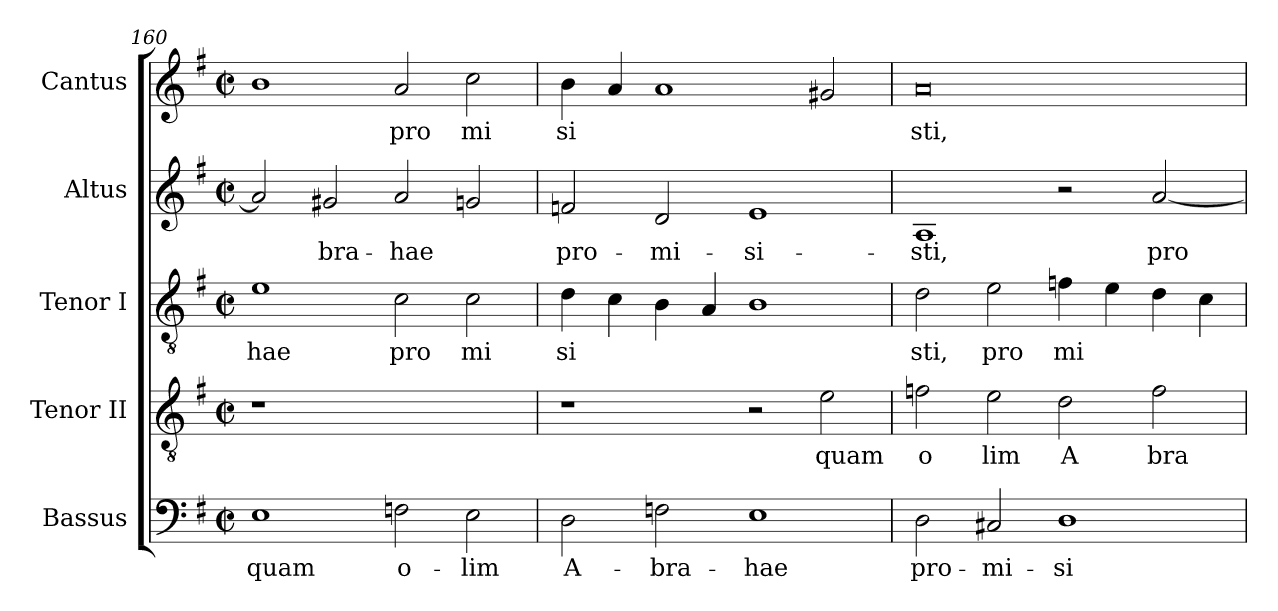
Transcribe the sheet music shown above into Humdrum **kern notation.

**kern	**text	**kern	**text	**kern	**text	**kern	**text	**kern	**text
*part5	*part5	*part4	*part4	*part3	*part3	*part2	*part2	*part1	*part1
*staff5	*staff5	*staff4	*staff4	*staff3	*staff3	*staff2	*staff2	*staff1	*staff1
*I"Bassus	*	*I"Tenor II	*	*I"Tenor I	*	*I"Altus	*	*I"Cantus	*
*I'B	*	*I'T II	*	*I'T I	*	*I'A	*	*I'C	*
!!LO:PB:g=z
*clefF4	*	*clefGv2	*	*clefGv2	*	*clefG2	*	*clefG2	*
*k[f#]	*	*k[f#]	*	*k[f#]	*	*k[f#]	*	*k[f#]	*
*G:	*	*G:	*	*G:	*	*G:	*	*G:	*
*M2/2	*	*M2/2	*	*M2/2	*	*M2/2	*	*M2/2	*
*met(c|)	*	*met(c|)	*	*met(c|)	*	*met(c|)	*	*met(c|)	*
=160	=160	=160	=160	=160	=160	=160	=160	=160	=160
!	!LO:LY:b:cj	!	!	!	!LO:LY:b:cj	!	!LO:LY:b:cj	!	!LO:LY:b:cj
1E	quam	1r	.	1e	-hae	2a/]	--	1b	.
!	!	!	!	!	!	!	!LO:LY:b:cj	!	!
.	.	.	.	.	.	2g#/	-bra-	.	.
!	!LO:LY:b:cj	!	!	!	!LO:LY:b:cj	!	!LO:LY:b:cj	!	!LO:LY:b:cj
2F\	o-	1ryy	.	2c\	pro	2a/	-hae	2a/	pro
!	!LO:LY:b:cj	!	!	!	!LO:LY:b:cj	!	!LO:LY:b:cj	!	!LO:LY:b:cj
2E\	-lim	.	.	2c\	mi	2g/	.	2cc\	mi
=161	=161	=161	=161	=161	=161	=161	=161	=161	=161
!	!LO:LY:b:cj	!	!	!	!LO:LY:b:cj	!	!LO:LY:b:cj	!	!LO:LY:b:cj
2D\	A-	1r	.	4d\	si	2fn/	pro-	4b\	si
!	!	!	!	!	!LO:LY:b:cj	!	!	!	!LO:LY:b:cj
.	.	.	.	4c\	.	.	.	4a/	.
!	!LO:LY:b:cj	!	!	!	!LO:LY:b:cj	!	!LO:LY:b:cj	!	!LO:LY:b:cj
2F\	-bra-	.	.	4B\	.	2d/	-mi-	1a	.
!	!	!	!	!	!LO:LY:b:cj	!	!	!	!
.	.	.	.	4A/	.	.	.	.	.
!	!LO:LY:b:cj	!	!	!	!LO:LY:b:cj	!	!LO:LY:b:cj	!	!
1E	-hae	2r	.	1B	.	1e	-si-	.	.
!	!	!	!LO:LY:b:cj	!	!	!	!	!	!LO:LY:b:cj
.	.	2e\	quam	.	.	.	.	2g#X/	.
=162	=162	=162	=162	=162	=162	=162	=162	=162	=162
!	!LO:LY:b:cj	!	!LO:LY:b:cj	!	!LO:LY:b:cj	!	!LO:LY:b:cj	!	!LO:LY:b:cj
2D\	pro-	2f\	o	2d\	sti,	1A	-sti,	0a	sti,
!	!LO:LY:b:cj	!	!LO:LY:b:cj	!	!LO:LY:b:cj	!	!	!	!
2C#X/	-mi-	2e\	lim	2e\	pro	.	.	.	.
!	!LO:LY:b:cj	!	!LO:LY:b:cj	!	!LO:LY:b:cj	!	!	!	!
1D	-si-	2d\	A	4f\	mi	2r	.	.	.
!	!	!	!	!	!LO:LY:b:cj	!	!	!	!
.	.	.	.	4e\	.	.	.	.	.
!	!	!	!LO:LY:b:cj	!	!LO:LY:b:cj	!	!LO:LY:b:cj	!	!
.	.	2f\	bra	4d\	.	[<2a/	pro-	.	.
!	!	!	!	!	!LO:LY:b:cj	!	!	!	!
.	.	.	.	4c\	.	.	.	.	.
=	=	=	=	=	=	=	=	=	=
*-	*-	*-	*-	*-	*-	*-	*-	*-	*-
